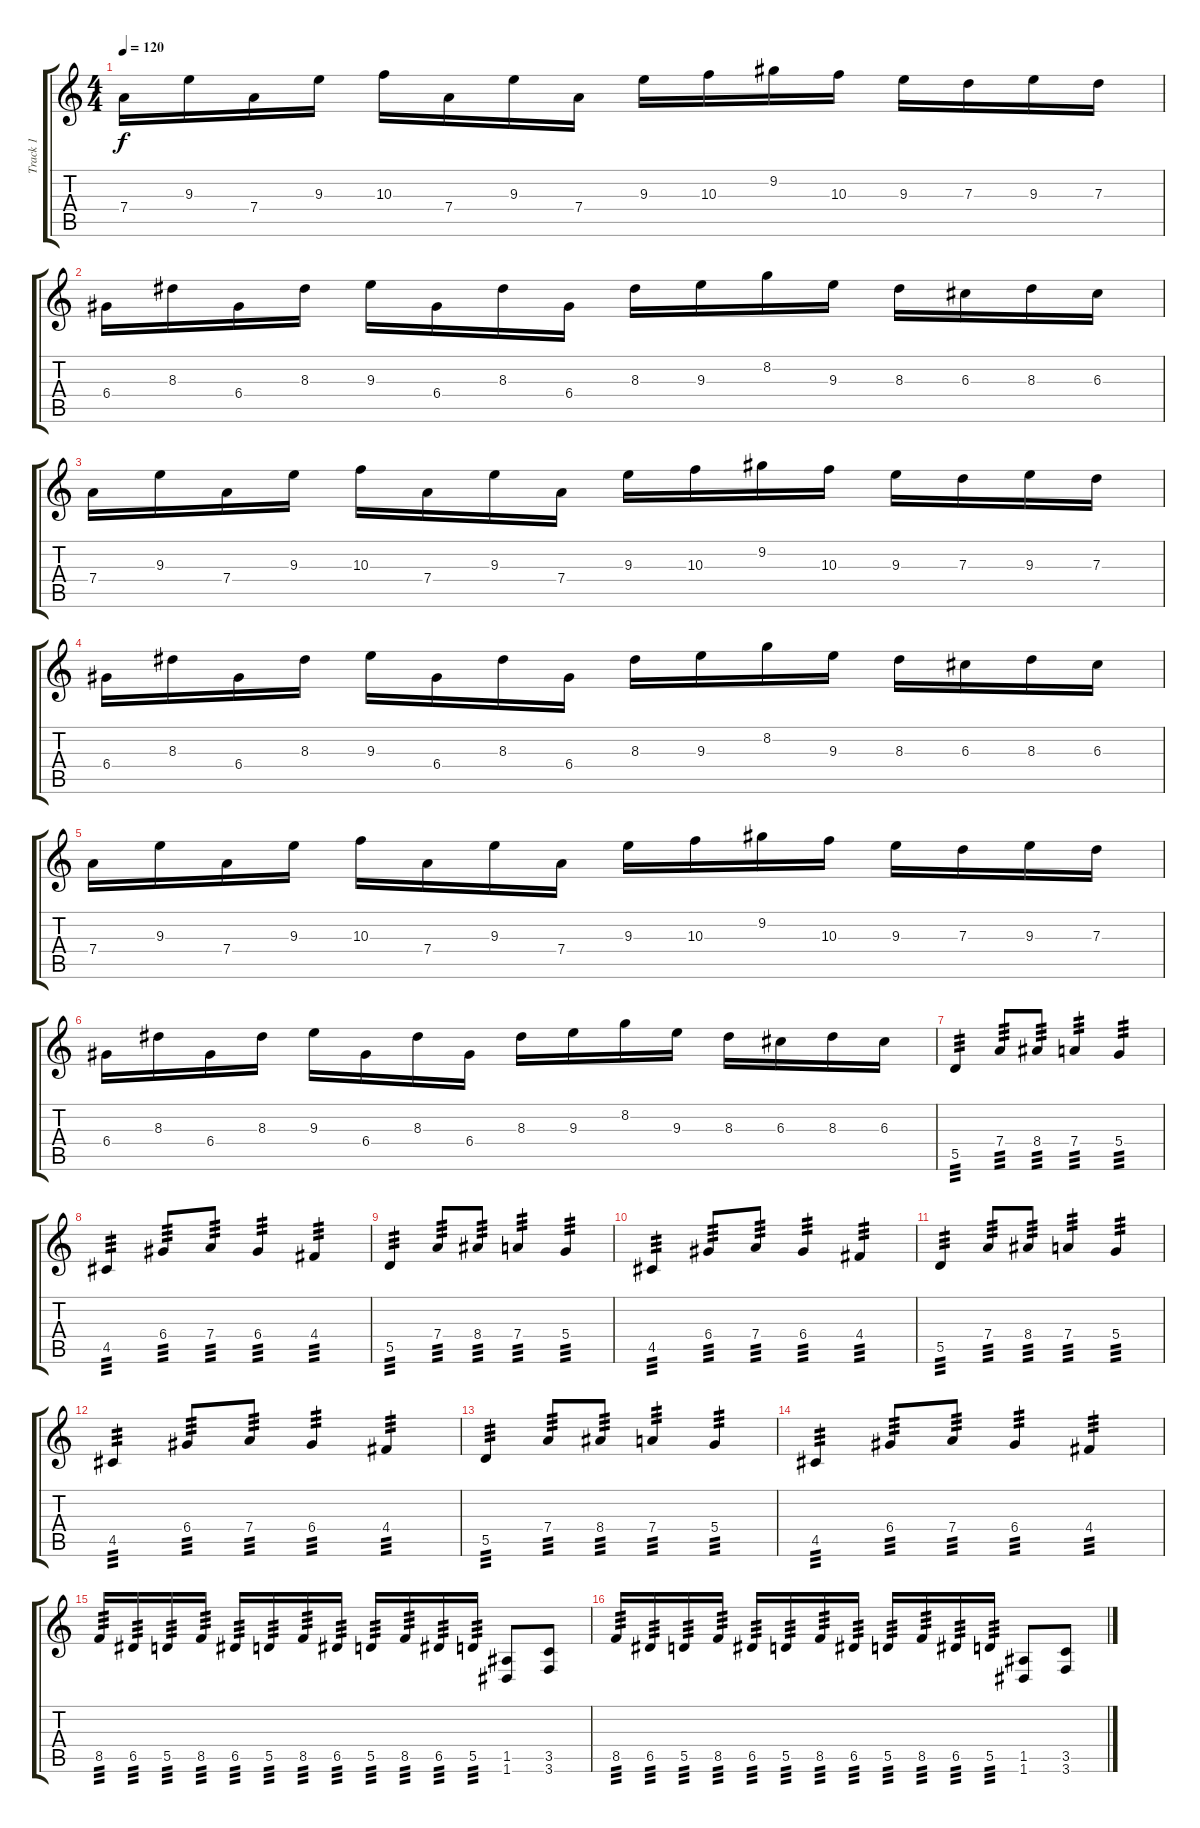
\track ("Track 1" "Track 1") {instrument distortionguitar}
\staff {score tabs}
\tuning (E4 B3 G3 D3 A2 D2) {hide}
\ts (4 4)
\tempo 120
\clef g2
\ks c
7.4.16{dy f} 9.3.16 7.4.16 9.3.16 10.3.16 7.4.16 9.3.16 7.4.16 9.3.16 10.3.16 9.2.16 10.3.16 9.3.16 7.3.16 9.3.16 7.3.16 |
6.4.16 8.3.16 6.4.16 8.3.16 9.3.16 6.4.16 8.3.16 6.4.16 8.3.16 9.3.16 8.2.16 9.3.16 8.3.16 6.3.16 8.3.16 6.3.16 |
7.4.16 9.3.16 7.4.16 9.3.16 10.3.16 7.4.16 9.3.16 7.4.16 9.3.16 10.3.16 9.2.16 10.3.16 9.3.16 7.3.16 9.3.16 7.3.16 |
6.4.16 8.3.16 6.4.16 8.3.16 9.3.16 6.4.16 8.3.16 6.4.16 8.3.16 9.3.16 8.2.16 9.3.16 8.3.16 6.3.16 8.3.16 6.3.16 |
7.4.16 9.3.16 7.4.16 9.3.16 10.3.16 7.4.16 9.3.16 7.4.16 9.3.16 10.3.16 9.2.16 10.3.16 9.3.16 7.3.16 9.3.16 7.3.16 |
6.4.16 8.3.16 6.4.16 8.3.16 9.3.16 6.4.16 8.3.16 6.4.16 8.3.16 9.3.16 8.2.16 9.3.16 8.3.16 6.3.16 8.3.16 6.3.16 |
5.5.4{tp 3} 7.4.8{tp 3} 8.4.8{tp 3} 7.4.4{tp 3} 5.4.4{tp 3} |
4.5.4{tp 3} 6.4.8{tp 3} 7.4.8{tp 3} 6.4.4{tp 3} 4.4.4{tp 3} |
5.5.4{tp 3} 7.4.8{tp 3} 8.4.8{tp 3} 7.4.4{tp 3} 5.4.4{tp 3} |
4.5.4{tp 3} 6.4.8{tp 3} 7.4.8{tp 3} 6.4.4{tp 3} 4.4.4{tp 3} |
5.5.4{tp 3} 7.4.8{tp 3} 8.4.8{tp 3} 7.4.4{tp 3} 5.4.4{tp 3} |
4.5.4{tp 3} 6.4.8{tp 3} 7.4.8{tp 3} 6.4.4{tp 3} 4.4.4{tp 3} |
5.5.4{tp 3} 7.4.8{tp 3} 8.4.8{tp 3} 7.4.4{tp 3} 5.4.4{tp 3} |
4.5.4{tp 3} 6.4.8{tp 3} 7.4.8{tp 3} 6.4.4{tp 3} 4.4.4{tp 3} |
8.5.16{tp 3} 6.5.16{tp 3} 5.5.16{tp 3} 8.5.16{tp 3} 6.5.16{tp 3} 5.5.16{tp 3} 8.5.16{tp 3} 6.5.16{tp 3} 5.5.16{tp 3} 8.5.16{tp 3} 6.5.16{tp 3} 5.5.16{tp 3} (1.5 1.6).8 (3.5 3.6).8 |
8.5.16{tp 3} 6.5.16{tp 3} 5.5.16{tp 3} 8.5.16{tp 3} 6.5.16{tp 3} 5.5.16{tp 3} 8.5.16{tp 3} 6.5.16{tp 3} 5.5.16{tp 3} 8.5.16{tp 3} 6.5.16{tp 3} 5.5.16{tp 3} (1.5 1.6).8 (3.5 3.6).8
